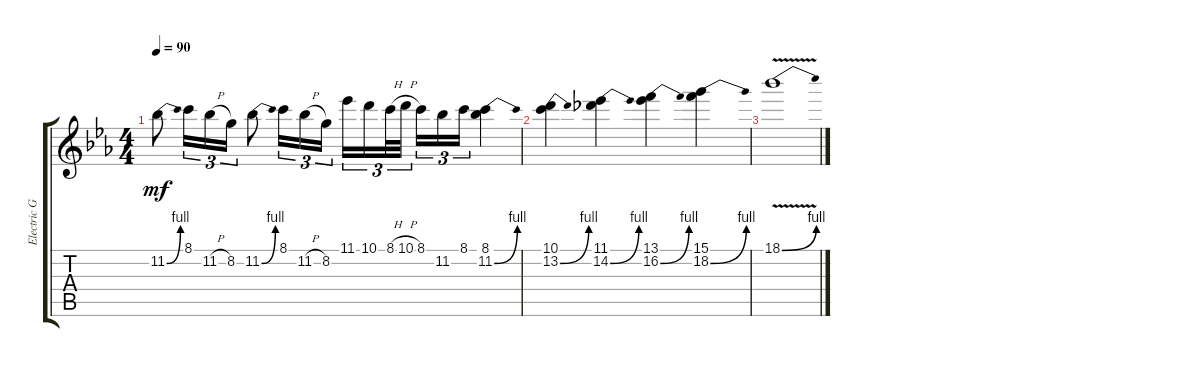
\track ("Electric Guitar" "Electric G") {instrument electricguitarclean}
\staff {score tabs}
\tuning (E4 B3 G3 D3 A2 E2) {hide}
\ts (4 4)
\tempo 90
\clef g2
\ks cminor
11.2{be (bend 0 0 60 4)}.8{dy mf instrument electricguitarclean} 8.1.16{tu (3 2)} 11.2{h}.16{tu (3 2)} 8.2.16{tu (3 2)} 11.2{be (bend 0 0 60 4)}.8 8.1.16{tu (3 2)} 11.2{h}.16{tu (3 2)} 8.2.16{tu (3 2)} 11.1.16{tu (3 2)} 10.1.16{tu (3 2)} 8.1{h}.32{tu (3 2)} 10.1{h}.32{tu (3 2)} 8.1.16{tu (3 2)} 11.2.16{tu (3 2)} 8.1.16{tu (3 2)} (8.1 11.2{be (bend 0 0 60 4)}).4 |
(10.1 13.2{be (bend 0 0 60 4)}).4 (11.1 14.2{be (bend 0 0 60 4)}).4 (13.1 16.2{be (bend 0 0 60 4)}).4 (15.1 18.2{be (bend 0 0 60 4)}).4 |
18.1{be (bend 0 0 60 4) v}.1
